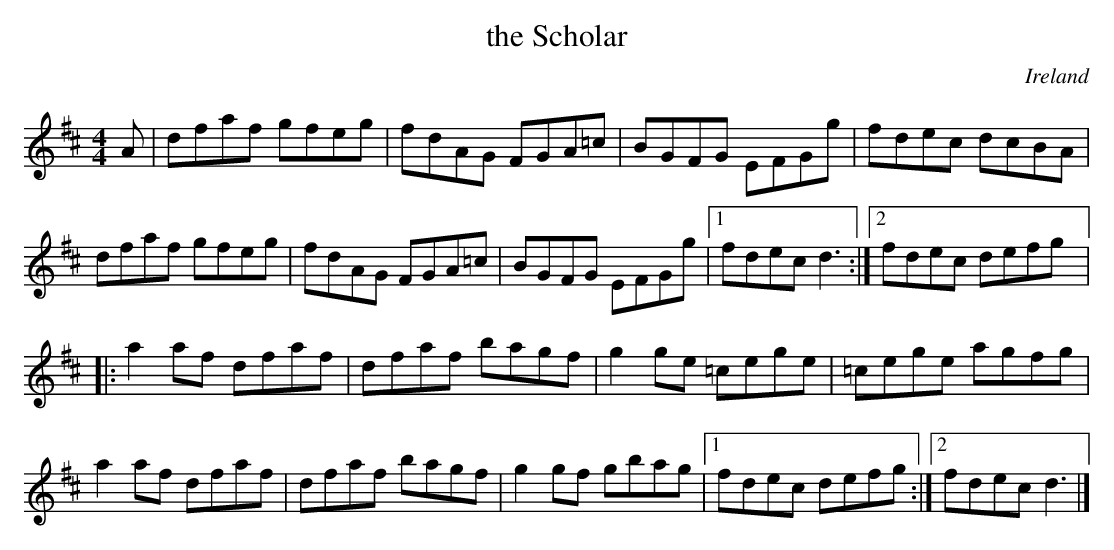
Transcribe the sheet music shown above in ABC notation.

X:1
T:the Scholar
O:Ireland
M:4/4
K:D
A|\
dfaf gfeg | fdAG FGA=c | BGFG EFGg | fdec dcBA|
dfaf gfeg | fdAG FGA=c| BGFG EFGg\
|1 fdecd3 :|2 fdec defg |:
a2af dfaf | dfaf bagf | g2ge =cege| =cege agfg|
a2af dfaf | dfaf bagf | g2gf gbag \
|1 fdec defg :|2 fdecd3|]
